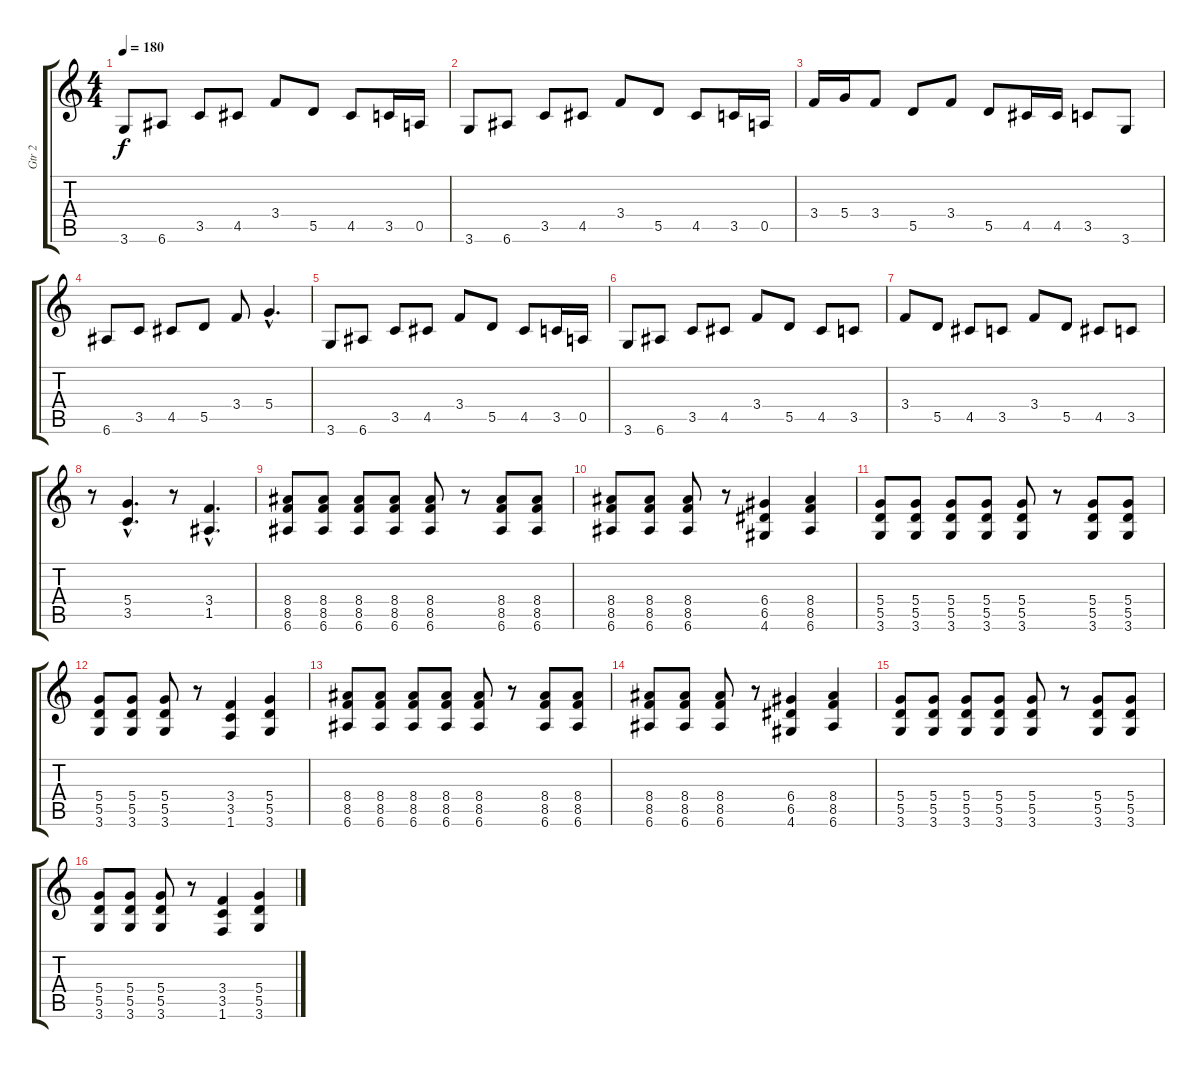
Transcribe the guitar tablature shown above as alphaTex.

\track ("Gtr 2" "Gtr 2") {instrument distortionguitar}
\staff {score tabs}
\tuning (E4 B3 G3 D3 A2 E2) {hide}
\ts (4 4)
\tempo 180
\clef g2
\ks c
3.6.8{dy f} 6.6.8 3.5.8 4.5.8 3.4.8 5.5.8 4.5.8 3.5.16 0.5.16 |
3.6.8 6.6.8 3.5.8 4.5.8 3.4.8 5.5.8 4.5.8 3.5.16 0.5.16 |
3.4.16 5.4.16 3.4.8 5.5.8 3.4.8 5.5.8 4.5.16 4.5.16 3.5.8 3.6.8 |
6.6.8 3.5.8 4.5.8 5.5.8 3.4.8 5.4{hac}.4{d} |
3.6.8 6.6.8 3.5.8 4.5.8 3.4.8 5.5.8 4.5.8 3.5.16 0.5.16 |
3.6.8 6.6.8 3.5.8 4.5.8 3.4.8 5.5.8 4.5.8 3.5.8 |
3.4.8 5.5.8 4.5.8 3.5.8 3.4.8 5.5.8 4.5.8 3.5.8 |
r.8 (5.4{hac} 3.5{hac}).4{d} r.8 (3.4{hac} 1.5{hac}).4{d} |
(8.4 8.5 6.6).8 (8.4 8.5 6.6).8 (8.4 8.5 6.6).8 (8.4 8.5 6.6).8 (8.4 8.5 6.6).8 r.8 (8.4 8.5 6.6).8 (8.4 8.5 6.6).8 |
(8.4 8.5 6.6).8 (8.4 8.5 6.6).8 (8.4 8.5 6.6).8 r.8 (6.4 6.5 4.6).4 (8.4 8.5 6.6).4 |
(5.4 5.5 3.6).8 (5.4 5.5 3.6).8 (5.4 5.5 3.6).8 (5.4 5.5 3.6).8 (5.4 5.5 3.6).8 r.8 (5.4 5.5 3.6).8 (5.4 5.5 3.6).8 |
(5.4 5.5 3.6).8 (5.4 5.5 3.6).8 (5.4 5.5 3.6).8 r.8 (3.4 3.5 1.6).4 (5.4 5.5 3.6).4 |
(8.4 8.5 6.6).8 (8.4 8.5 6.6).8 (8.4 8.5 6.6).8 (8.4 8.5 6.6).8 (8.4 8.5 6.6).8 r.8 (8.4 8.5 6.6).8 (8.4 8.5 6.6).8 |
(8.4 8.5 6.6).8 (8.4 8.5 6.6).8 (8.4 8.5 6.6).8 r.8 (6.4 6.5 4.6).4 (8.4 8.5 6.6).4 |
(5.4 5.5 3.6).8 (5.4 5.5 3.6).8 (5.4 5.5 3.6).8 (5.4 5.5 3.6).8 (5.4 5.5 3.6).8 r.8 (5.4 5.5 3.6).8 (5.4 5.5 3.6).8 |
(5.4 5.5 3.6).8 (5.4 5.5 3.6).8 (5.4 5.5 3.6).8 r.8 (3.4 3.5 1.6).4 (5.4 5.5 3.6).4
